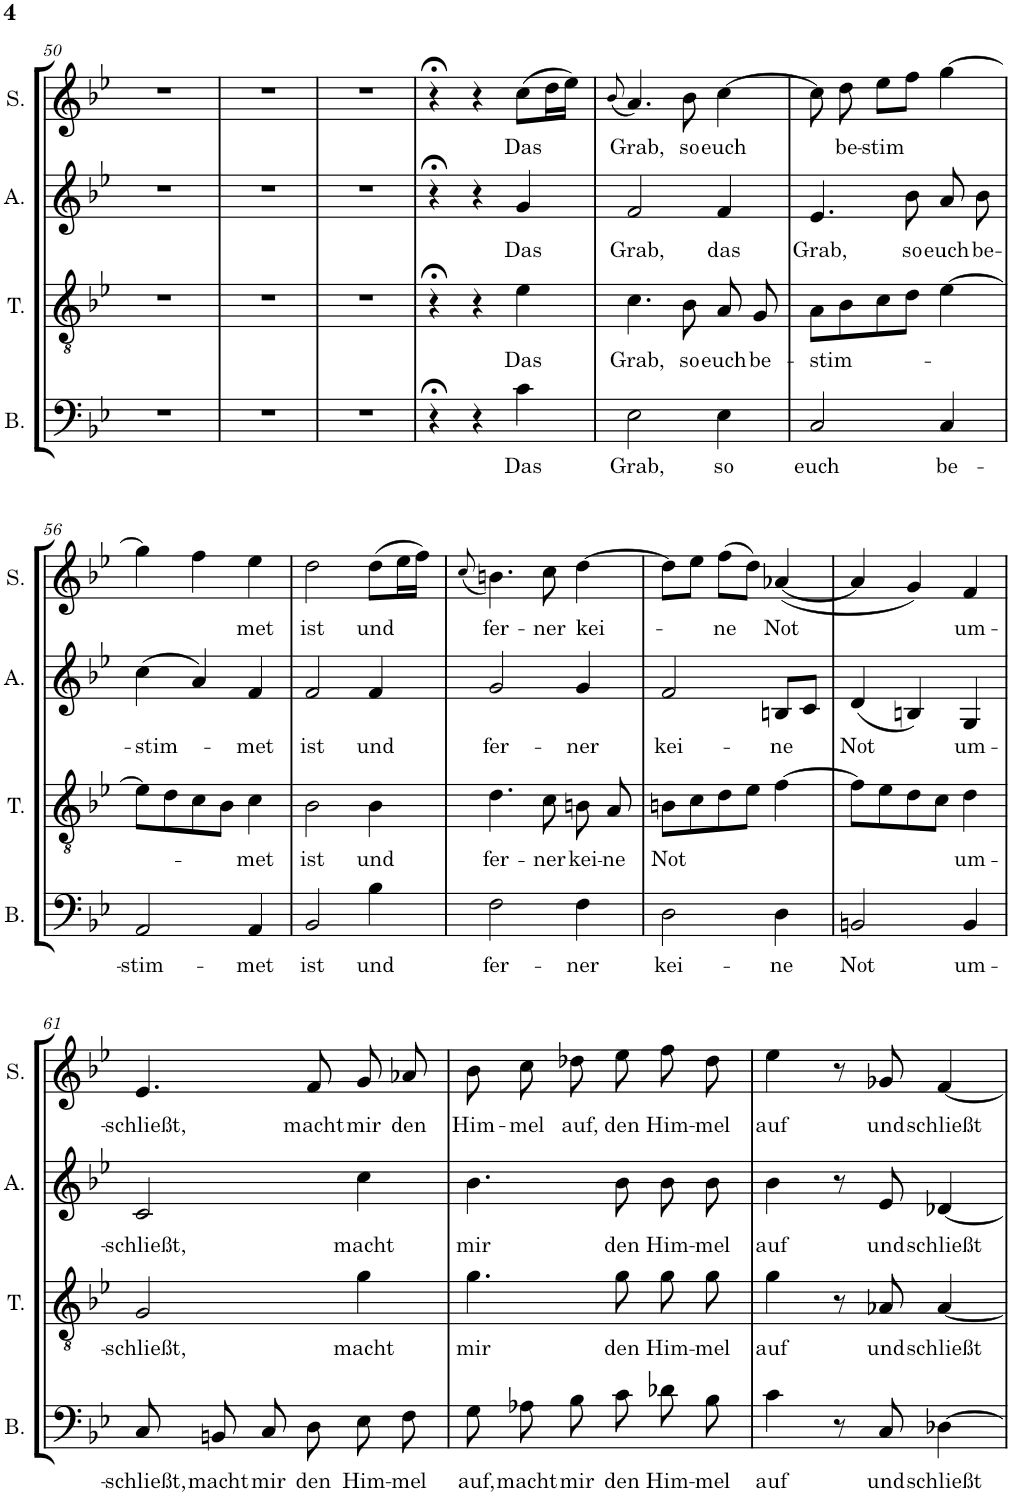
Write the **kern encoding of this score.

**kern	**text	**kern	**text	**kern	**text	**kern	**text
*part4	*part4	*part3	*part3	*part2	*part2	*part1	*part1
*staff4	*staff4	*staff3	*staff3	*staff2	*staff2	*staff1	*staff1
*I"Basso	*	*I"Tenore	*	*I"Alto	*	*I"Soprano	*
*I'B.	*	*I'T.	*	*I'A.	*	*I'S.	*
!!LO:PB:g=z
*clefF4	*	*clefGv2	*	*clefG2	*	*clefG2	*
*k[b-e-]	*	*k[b-e-]	*	*k[b-e-]	*	*k[b-e-]	*
*B-:	*	*B-:	*	*B-:	*	*B-:	*
*M3/4	*	*M3/4	*	*M3/4	*	*M3/4	*
=50	=50	=50	=50	=50	=50	=50	=50
2.r	.	2.r	.	2.r	.	2.r	.
=51	=51	=51	=51	=51	=51	=51	=51
2.r	.	2.r	.	2.r	.	2.r	.
=52	=52	=52	=52	=52	=52	=52	=52
2.r	.	2.r	.	2.r	.	2.r	.
=53	=53	=53	=53	=53	=53	=53	=53
4r;<	.	4r;<	.	4r;<	.	4r;<	.
4r	.	4r	.	4r	.	4r	.
!	!LO:LY:b	!	!LO:LY:b	!	!LO:LY:b	!	!LO:LY:b
4c\	Das	4e-\	Das	4g/	Das	(>8cc\L	Das
.	.	.	.	.	.	16dd\L	.
.	.	.	.	.	.	16ee-\JJ)	.
=54	=54	=54	=54	=54	=54	=54	=54
.	.	.	.	.	.	(<8qb-/	.
!	!LO:LY:b	!	!LO:LY:b	!	!LO:LY:b	!	!LO:LY:b
2E-\	Grab,	4.c\	Grab,	2f/	Grab,	4.a/)	Grab,
!	!	!	!LO:LY:b	!	!	!	!LO:LY:b
.	.	8B-\	so	.	.	8b-\	so
!	!LO:LY:b	!	!LO:LY:b	!	!LO:LY:b	!	!LO:LY:b
4E-\	so	8A/	euch	4f/	das	[4cc\	euch
!	!	!	!LO:LY:b	!	!	!	!
.	.	8G/	be-	.	.	.	.
=55	=55	=55	=55	=55	=55	=55	=55
!	!LO:LY:b	!	!LO:LY:b	!	!LO:LY:b	!	!
2C/	euch	8A\L	-stim-	4.e-/	Grab,	8cc\]	.
!	!	!	!	!	!	!	!LO:LY:b
.	.	8B-\	.	.	.	8dd\	be-
!	!	!	!	!	!	!	!LO:LY:b
.	.	8c\	.	.	.	8ee-\L	-stim
!	!	!	!	!	!LO:LY:b	!	!
.	.	8d\J	.	8b-\	so	8ff\J	.
!	!LO:LY:b	!	!	!	!LO:LY:b	!	!
4C/	be-	[4e-\	.	8a/	euch	[4gg\	.
!	!	!	!	!	!LO:LY:b	!	!
.	.	.	.	8b-\	be-	.	.
!!LO:LB:g=z
=56	=56	=56	=56	=56	=56	=56	=56
!	!LO:LY:b	!	!	!	!LO:LY:b	!	!
2AA/	-stim-	8e-\L]	.	(>4cc\	-stim-	4gg\]	.
.	.	8d\	.	.	.	.	.
.	.	8c\	.	4a/)	.	4ff\	.
.	.	8B-\J	.	.	.	.	.
!	!LO:LY:b	!	!LO:LY:b	!	!LO:LY:b	!	!LO:LY:b
4AA/	-met	4c\	-met	4f/	-met	4ee-\	met
=57	=57	=57	=57	=57	=57	=57	=57
!	!LO:LY:b	!	!LO:LY:b	!	!LO:LY:b	!	!LO:LY:b
2BB-/	ist	2B-\	ist	2f/	ist	2dd\	ist
!	!LO:LY:b	!	!LO:LY:b	!	!LO:LY:b	!	!LO:LY:b
4B-\	und	4B-\	und	4f/	und	(>8dd\L	und
.	.	.	.	.	.	16ee-\L	.
.	.	.	.	.	.	16ff\JJ)	.
=58	=58	=58	=58	=58	=58	=58	=58
.	.	.	.	.	.	(<8qcc/	.
!	!LO:LY:b	!	!LO:LY:b	!	!LO:LY:b	!	!LO:LY:b
2F\	fer-	4.d\	fer-	2g/	fer-	4.bn\)	fer-
!	!	!	!LO:LY:b	!	!	!	!LO:LY:b
.	.	8c\	-ner	.	.	8cc\	-ner
!	!LO:LY:b	!	!LO:LY:b	!	!LO:LY:b	!	!LO:LY:b
4F\	-ner	8Bn\	kei-	4g/	-ner	[4dd\	kei-
!	!	!	!LO:LY:b	!	!	!	!
.	.	8A/	-ne	.	.	.	.
=59	=59	=59	=59	=59	=59	=59	=59
!	!LO:LY:b	!	!LO:LY:b	!	!LO:LY:b	!	!
2D\	kei-	8Bn\L	Not	2f/	kei-	8dd\L]	.
.	.	8c\	.	.	.	8ee-\J	.
!	!	!	!	!	!	!	!LO:LY:b
.	.	8d\	.	.	.	(>8ff\L	-ne
.	.	8e-\J	.	.	.	8dd\J)	.
!	!LO:LY:b	!	!	!	!LO:LY:b	!	!LO:LY:b
4D\	-ne	[4f\	.	8Bn/L	-ne	(<[4a-X/	Not
.	.	.	.	8c/J	.	.	.
=60	=60	=60	=60	=60	=60	=60	=60
!	!LO:LY:b	!	!	!	!LO:LY:b	!	!
2BBn/	Not	8f\L]	.	(<4d/	Not	4a-/]	.
.	.	8e-\	.	.	.	.	.
.	.	8d\	.	4Bn/)	.	4g/)	.
.	.	8c\J	.	.	.	.	.
!	!LO:LY:b	!	!LO:LY:b	!	!LO:LY:b	!	!LO:LY:b
4BB/	um-	4d\	um-	4G/	um-	4f/	um-
!!LO:LB:g=z
=61	=61	=61	=61	=61	=61	=61	=61
!	!LO:LY:b	!	!LO:LY:b	!	!LO:LY:b	!	!LO:LY:b
8C/L	-schließt,	2G/	-schließt,	2c/	-schließt,	4.e-/	-schließt,
!	!LO:LY:b	!	!	!	!	!	!
8BBn/J	macht	.	.	.	.	.	.
!	!LO:LY:b	!	!	!	!	!	!
8C/L	mir	.	.	.	.	.	.
!	!LO:LY:b	!	!	!	!	!	!LO:LY:b
8D/J	den	.	.	.	.	8f/	macht
!	!LO:LY:b	!	!LO:LY:b	!	!LO:LY:b	!	!LO:LY:b
8E-\L	Him-	4g\	macht	4cc\	macht	8g/	mir
!	!LO:LY:b	!	!	!	!	!	!LO:LY:b
8F\J	-mel	.	.	.	.	8a-X/	den
=62	=62	=62	=62	=62	=62	=62	=62
!	!LO:LY:b	!	!LO:LY:b	!	!LO:LY:b	!	!LO:LY:b
8G\L	auf,	4.g\	mir	4.b-\	mir	8b-\	Him-
!	!LO:LY:b	!	!	!	!	!	!LO:LY:b
8A-X\J	macht	.	.	.	.	8cc\	-mel
!	!LO:LY:b	!	!	!	!	!	!LO:LY:b
8B-\L	mir	.	.	.	.	8dd-X\	auf,
!	!LO:LY:b	!	!LO:LY:b	!	!LO:LY:b	!	!LO:LY:b
8c\J	den	8g\	den	8b-\	den	8ee-\	den
!	!LO:LY:b	!	!LO:LY:b	!	!LO:LY:b	!	!LO:LY:b
8d-X\L	Him-	8g\	Him-	8b-\	Him-	8ff\	Him-
!	!LO:LY:b	!	!LO:LY:b	!	!LO:LY:b	!	!LO:LY:b
8B-\J	-mel	8g\	-mel	8b-\	-mel	8dd-\	-mel
=63	=63	=63	=63	=63	=63	=63	=63
!	!LO:LY:b	!	!LO:LY:b	!	!LO:LY:b	!	!LO:LY:b
4c\	auf	4g\	auf	4b-\	auf	4ee-\	auf
8r	.	8r	.	8r	.	8r	.
!	!LO:LY:b	!	!LO:LY:b	!	!LO:LY:b	!	!LO:LY:b
8C/	und	8A-X/	und	8e-/	und	8g-X/	und
!	!LO:LY:b	!	!LO:LY:b	!	!LO:LY:b	!	!LO:LY:b
[4D-X\	schließt	[4A-/	schließt	[4d-X/	schließt	[4f/	schließt
=	=	=	=	=	=	=	=
*-	*-	*-	*-	*-	*-	*-	*-
